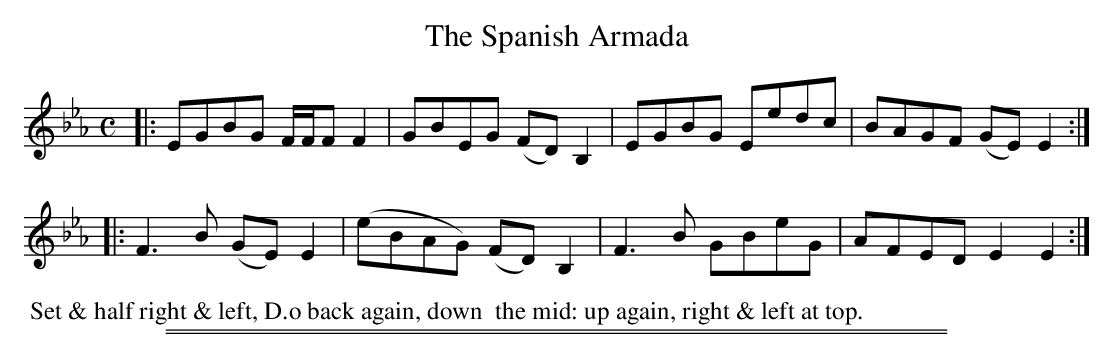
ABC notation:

X:1
T: The Spanish Armada
M: C
L: 1/8
K: Eb
|:\
EGBG F/F/F F2 | GBEG (FD)B,2 |\
EGBG Eedc | BAGF (GE)E2 :|
|:\
F3B (GE)E2 | (eBAG) (FD)B,2 |\
F3B GBeG | AFED E2E2 :|
